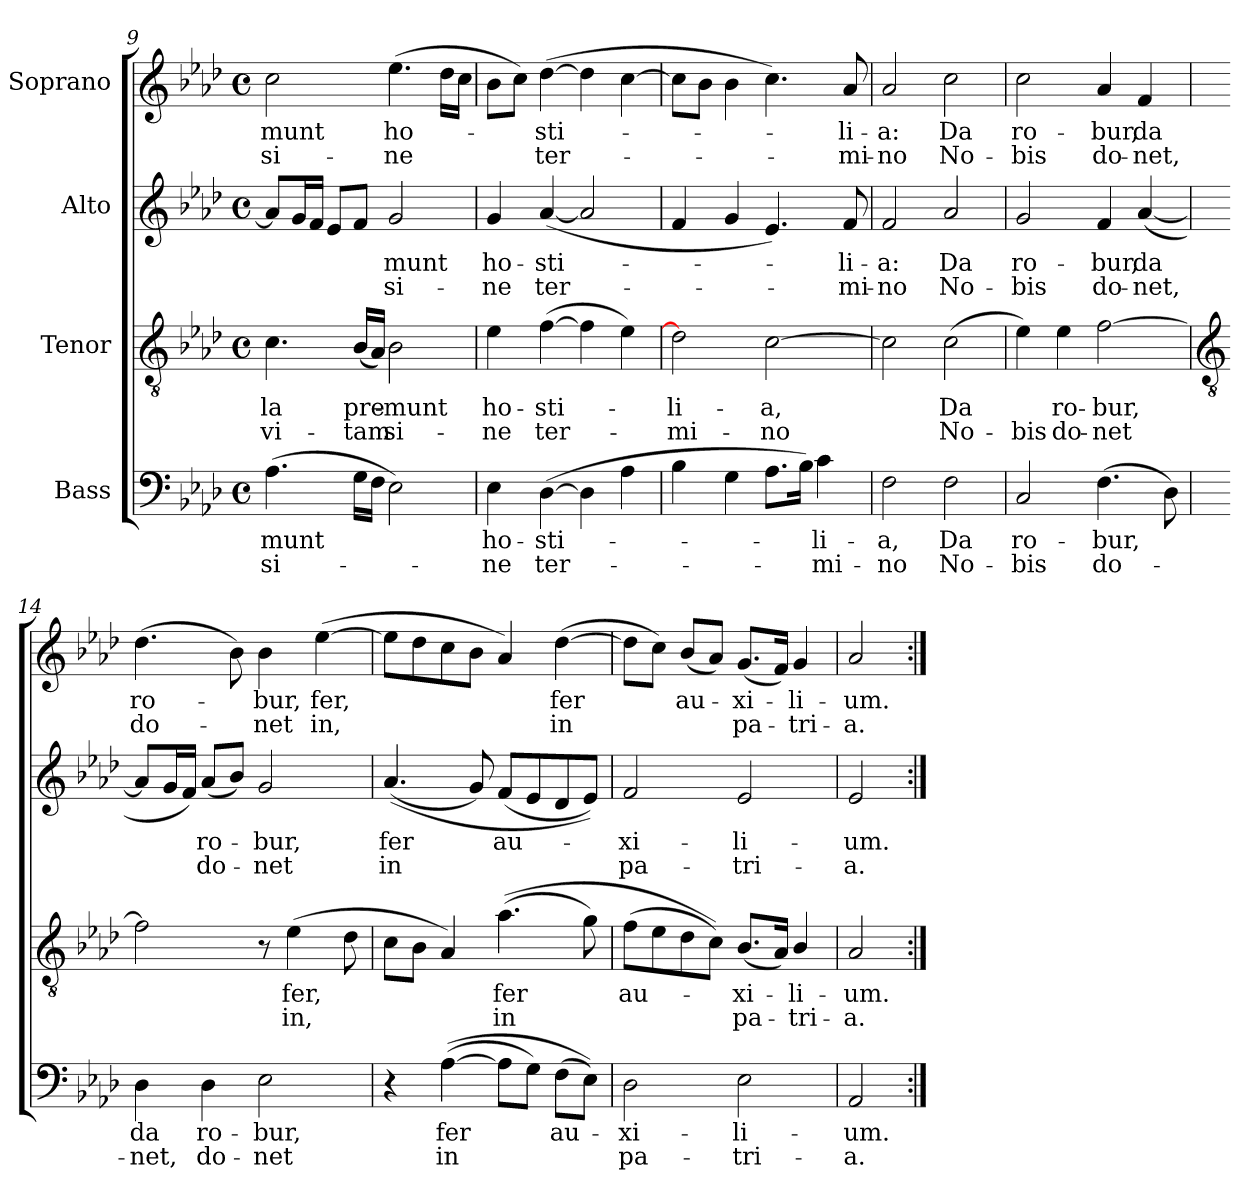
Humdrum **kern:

**kern	**text	**text	**kern	**text	**text	**kern	**text	**text	**kern	**text	**text
*part4	*part4	*part4	*part3	*part3	*part3	*part2	*part2	*part2	*part1	*part1	*part1
*staff4	*staff4	*staff4	*staff3	*staff3	*staff3	*staff2	*staff2	*staff2	*staff1	*staff1	*staff1
*I"Bass	*	*	*I"Tenor	*	*	*I"Alto	*	*	*I"Soprano	*	*
!!LO:LB:g=z
*clefF4	*	*	*clefGv2	*	*	*clefG2	*	*	*clefG2	*	*
*k[b-e-a-d-]	*	*	*k[b-e-a-d-]	*	*	*k[b-e-a-d-]	*	*	*k[b-e-a-d-]	*	*
*A-:	*	*	*A-:	*	*	*A-:	*	*	*A-:	*	*
*M4/4	*	*	*M4/4	*	*	*M4/4	*	*	*M4/4	*	*
*met(c)	*	*	*met(c)	*	*	*met(c)	*	*	*met(c)	*	*
=9	=9	=9	=9	=9	=9	=9	=9	=9	=9	=9	=9
!	!LO:LY:b	!LO:LY:b	!	!LO:LY:b	!LO:LY:b	!	!	!	!	!LO:LY:b	!LO:LY:b
(>4.A-	munt	si-	4.c	la	vi-	8a-L]	.	.	2cc	munt	si-
.	.	.	.	.	.	16gL	.	.	.	.	.
.	.	.	.	.	.	16fJJ	.	.	.	.	.
.	.	.	.	.	.	8e-L	.	.	.	.	.
!	!	!	!	!LO:LY:b	!LO:LY:b	!	!	!	!	!	!
16GLL	.	.	(<16B-LL	-pre-	tam	8fJ	.	.	.	.	.
16FJJ	.	.	16A-JJ)	.	.	.	.	.	.	.	.
!	!	!	!	!LO:LY:b	!LO:LY:b	!	!LO:LY:b	!LO:LY:b	!	!LO:LY:b	!LO:LY:b
2E-)	.	.	2B-	munt	si-	2g	munt	si-	(>4.ee-	-ho-	ne
.	.	.	.	.	.	.	.	.	16dd-LL	.	.
.	.	.	.	.	.	.	.	.	16ccJJ	.	.
=10	=10	=10	=10	=10	=10	=10	=10	=10	=10	=10	=10
!	!LO:LY:b	!LO:LY:b	!	!LO:LY:b	!LO:LY:b	!	!LO:LY:b	!LO:LY:b	!	!	!
4E-	ho-	-ne	4e-	-ho-	-ne	4g	-ho-	-ne	8b-L	.	.
.	.	.	.	.	.	.	.	.	8ccJ)	.	.
!	!LO:LY:b	!LO:LY:b	!	!LO:LY:b	!LO:LY:b	!	!LO:LY:b	!LO:LY:b	!	!LO:LY:b	!LO:LY:b
(>[4D-	sti-	ter-	(>[4f	sti-	ter-	(<[4a-	sti-	ter-	(>[4dd-	sti-	ter-
4D-]	.	.	4f]	.	.	2a-]	.	.	4dd-]	.	.
4A-	.	.	4e-)	.	.	.	.	.	[4cc	.	.
=11	=11	=11	=11	=11	=11	=11	=11	=11	=11	=11	=11
!	!	!	!	!LO:LY:b	!LO:LY:b	!	!	!	!	!	!
4B-	.	.	2d-]	li-	-mi-	4f	.	.	8ccL]	.	.
.	.	.	.	.	.	.	.	.	8b-J	.	.
4G	.	.	.	.	.	4g	.	.	4b-	.	.
!	!	!	!	!LO:LY:b	!LO:LY:b	!	!	!	!	!	!
8.A-L	.	.	[2c	-a,	no	4.e-)	.	.	4.cc)	.	.
16B-J)	.	.	.	.	.	.	.	.	.	.	.
!	!LO:LY:b	!LO:LY:b	!	!	!	!	!	!	!	!	!
4c	li-	-mi-	.	.	.	.	.	.	.	.	.
!	!	!	!	!	!	!	!LO:LY:b	!LO:LY:b	!	!LO:LY:b	!LO:LY:b
.	.	.	.	.	.	8f	li-	-mi-	8a-	li-	-mi-
=12	=12	=12	=12	=12	=12	=12	=12	=12	=12	=12	=12
!	!LO:LY:b	!LO:LY:b	!	!	!	!	!LO:LY:b	!LO:LY:b	!	!LO:LY:b	!LO:LY:b
2F	-a,	no	2c]	.	.	2f	-a:	no	2a-	-a:	no
!	!LO:LY:b	!LO:LY:b	!	!LO:LY:b	!LO:LY:b	!	!LO:LY:b	!LO:LY:b	!	!LO:LY:b	!LO:LY:b
2F	Da	No-	(>2c	Da	No-	2a-	Da	No-	2cc	Da	No-
=13	=13	=13	=13	=13	=13	=13	=13	=13	=13	=13	=13
!	!LO:LY:b	!LO:LY:b	!	!	!LO:LY:b	!	!LO:LY:b	!LO:LY:b	!	!LO:LY:b	!LO:LY:b
2C	-ro-	-bis	4e-)	.	-bis	2g	-ro--	-bis	2cc	-ro-	-bis
!	!	!	!	!LO:LY:b	!LO:LY:b	!	!	!	!	!	!
.	.	.	4e-	ro-	-do-	.	.	.	.	.	.
!	!LO:LY:b	!LO:LY:b	!	!LO:LY:b	!LO:LY:b	!	!LO:LY:b	!LO:LY:b	!	!LO:LY:b	!LO:LY:b
(>4.F	bur,	do-	[2f	-bur,	net	4f	bur,	do-	4a-	bur,	do-
!	!	!	!	!	!	!	!LO:LY:b	!LO:LY:b	!	!LO:LY:b	!LO:LY:b
.	.	.	.	.	.	(<[4a-	-da	net,	4f	-da	net,
8D-)	.	.	.	.	.	.	.	.	.	.	.
!!LO:LB:g=z
=14	=14	=14	=14	=14	=14	=14	=14	=14	=14	=14	=14
*	*	*	*clefGv2	*	*	*	*	*	*	*	*
!	!LO:LY:b	!LO:LY:b	!	!	!	!	!	!	!	!LO:LY:b	!LO:LY:b
4D-	da	net,	2f]	.	.	8a-L]	.	.	(>4.dd-	ro-	do-
.	.	.	.	.	.	16gL	.	.	.	.	.
.	.	.	.	.	.	16fJJ)	.	.	.	.	.
!	!LO:LY:b	!LO:LY:b	!	!	!	!	!LO:LY:b	!LO:LY:b	!	!	!
4D-	ro-	-do-	.	.	.	(<8a-L	ro-	do-	.	.	.
.	.	.	.	.	.	8b-J)	.	.	8b-)	.	.
!	!LO:LY:b	!LO:LY:b	!	!	!	!	!LO:LY:b	!LO:LY:b	!	!LO:LY:b	!LO:LY:b
2E-	-bur,	net	8r	.	.	2g	bur,	net	4b-	bur,	net
!	!	!	!	!LO:LY:b	!LO:LY:b	!	!	!	!	!	!
.	.	.	(>4e-	fer,	in,	.	.	.	.	.	.
!	!	!	!	!	!	!	!	!	!	!LO:LY:b	!LO:LY:b
.	.	.	.	.	.	.	.	.	(>[4ee-	fer,	in,
.	.	.	8d-	.	.	.	.	.	.	.	.
=15	=15	=15	=15	=15	=15	=15	=15	=15	=15	=15	=15
!	!	!	!	!	!	!	!LO:LY:b	!LO:LY:b	!	!	!
4r	.	.	8cL	.	.	(<(<4.a-	fer	in	8ee-L]	.	.
.	.	.	8B-J	.	.	.	.	.	8dd-	.	.
!	!LO:LY:b	!LO:LY:b	!	!	!	!	!	!	!	!	!
(>(>[4A-	fer	in	4A-)	.	.	.	.	.	8cc	.	.
.	.	.	.	.	.	8g)	.	.	8b-J	.	.
!	!	!	!	!LO:LY:b	!LO:LY:b	!	!LO:LY:b	!	!	!	!
8A-L]	.	.	(>(>4.a-	fer	in	(<8fL	au-	.	4a-)	.	.
8GJ)	.	.	.	.	.	8e-	.	.	.	.	.
!	!LO:LY:b	!	!	!	!	!	!	!	!	!LO:LY:b	!LO:LY:b
(>8FL	au-	.	.	.	.	8d-	.	.	(>[4dd-	fer	in
8E-J))	.	.	8g)	.	.	8e-J))	.	.	.	.	.
=16	=16	=16	=16	=16	=16	=16	=16	=16	=16	=16	=16
!	!LO:LY:b	!LO:LY:b	!	!LO:LY:b	!	!	!LO:LY:b	!LO:LY:b	!	!	!
2D-	xi-	-pa-	(>8fL	au-	.	2f	xi-	-pa-	8dd-L]	.	.
.	.	.	8e-	.	.	.	.	.	8ccJ)	.	.
!	!	!	!	!	!	!	!	!	!	!LO:LY:b	!
.	.	.	8d-	.	.	.	.	.	(<8b-L	au-	.
.	.	.	8cJ))	.	.	.	.	.	8a-J)	.	.
!	!LO:LY:b	!LO:LY:b	!	!LO:LY:b	!LO:LY:b	!	!LO:LY:b	!LO:LY:b	!	!LO:LY:b	!LO:LY:b
2E-	-li-	-tri-	(<8.B-L	xi-	pa-	2e-	-li-	-tri-	(<8.gL	xi-	pa-
.	.	.	16A-J)	.	.	.	.	.	16fJ)	.	.
!	!	!	!	!LO:LY:b	!LO:LY:b	!	!	!	!	!LO:LY:b	!LO:LY:b
.	.	.	4B-/	-li-	-tri-	.	.	.	4g	li-	-tri-
=17	=17	=17	=17	=17	=17	=17	=17	=17	=17	=17	=17
!	!LO:LY:b	!LO:LY:b	!	!LO:LY:b	!LO:LY:b	!	!LO:LY:b	!LO:LY:b	!	!LO:LY:b	!LO:LY:b
2AA-	-um.	a.	2A-	-um.	a.	2e-	-um.	a.	2a-	-um.	a.
=:|!	=:|!	=:|!	=:|!	=:|!	=:|!	=:|!	=:|!	=:|!	=:|!	=:|!	=:|!
*-	*-	*-	*-	*-	*-	*-	*-	*-	*-	*-	*-
